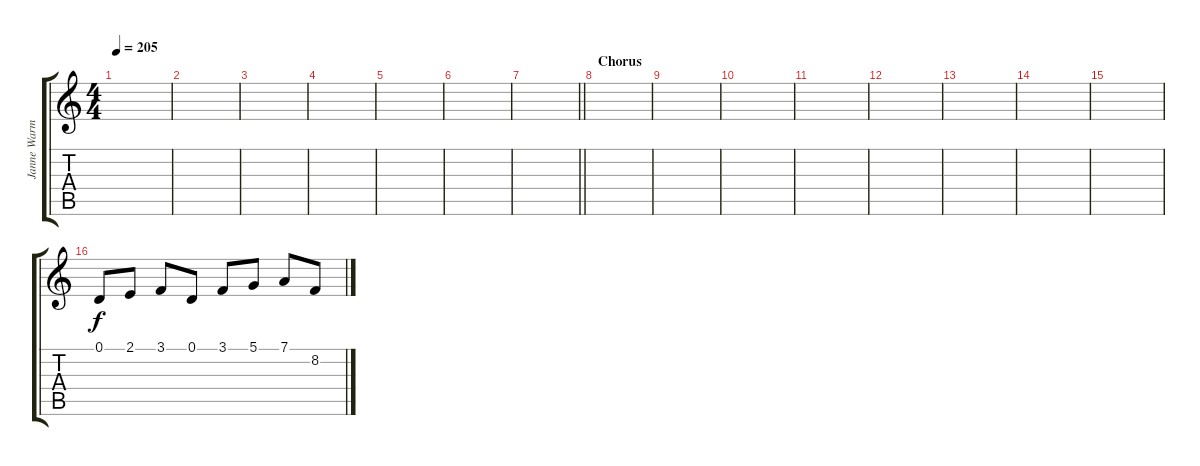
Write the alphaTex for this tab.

\track ("Janne Warman Lead" "Janne Warm") {instrument lead1square}
\staff {score tabs}
\tuning (D4 A3 F3 C3 G2 D2) {hide}
\ts (4 4)
\tempo 205
\clef g2
\ks c
|
|
|
|
|
|
\barLineRight lightlight
|
\section ("" "Chorus")
|
|
|
|
|
|
|
|
0.1.8 2.1.8 3.1.8 0.1.8 3.1.8 5.1.8 7.1.8 8.2.8
